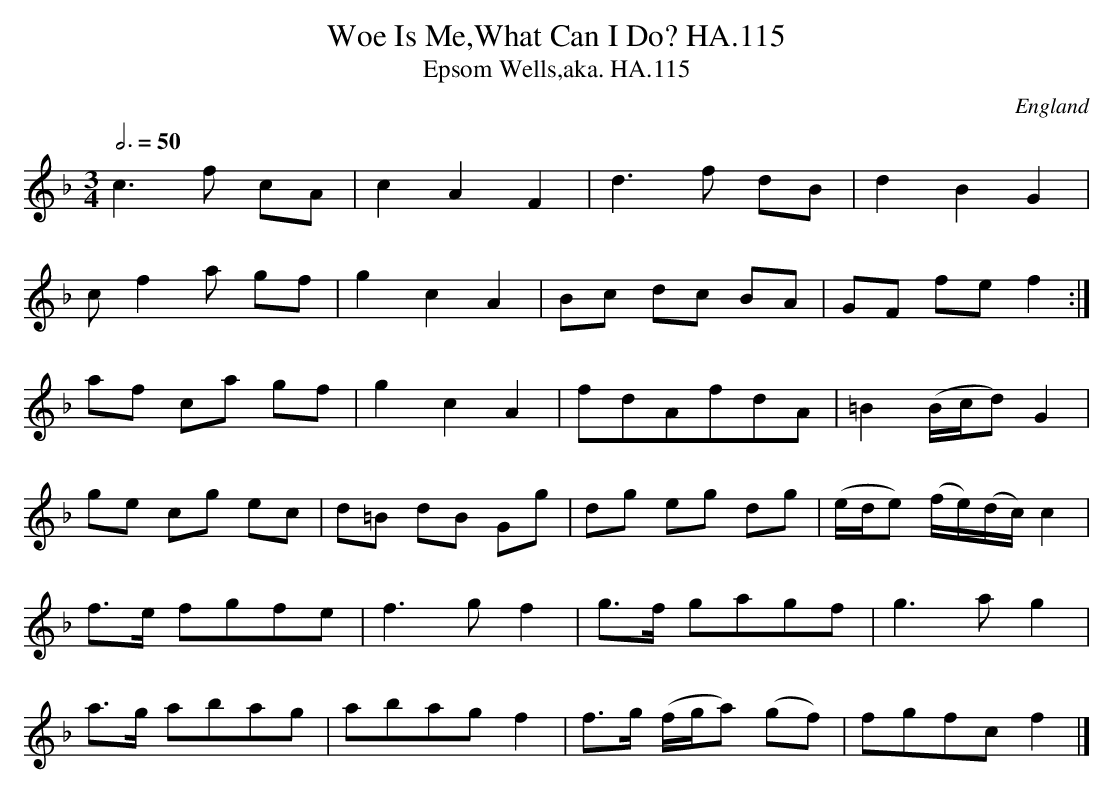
X:1
T:Woe Is Me,What Can I Do? HA.115
T:Epsom Wells,aka. HA.115
M:3/4
L:1/8
Q:3/4=50
O:England
notC:Purcell,1693
K:F major
c3f cA|c2A2F2|d3f dB|d2B2G2|!
cf2a gf|g2c2A2|Bc dc BA|GF fef2:|!
af ca gf|g2c2A2|fdAfdA|=B2(B/c/d)G2|!
ge cg ec|d=B dB Gg|dg eg dg|(e/d/e) (f/e/)(d/c/)c2|!
f>e fgfe|f3gf2|g>f gagf|g3ag2|!
a>g abag|abagf2|f>g (f/g/a) (gf)|fgfcf2|]
